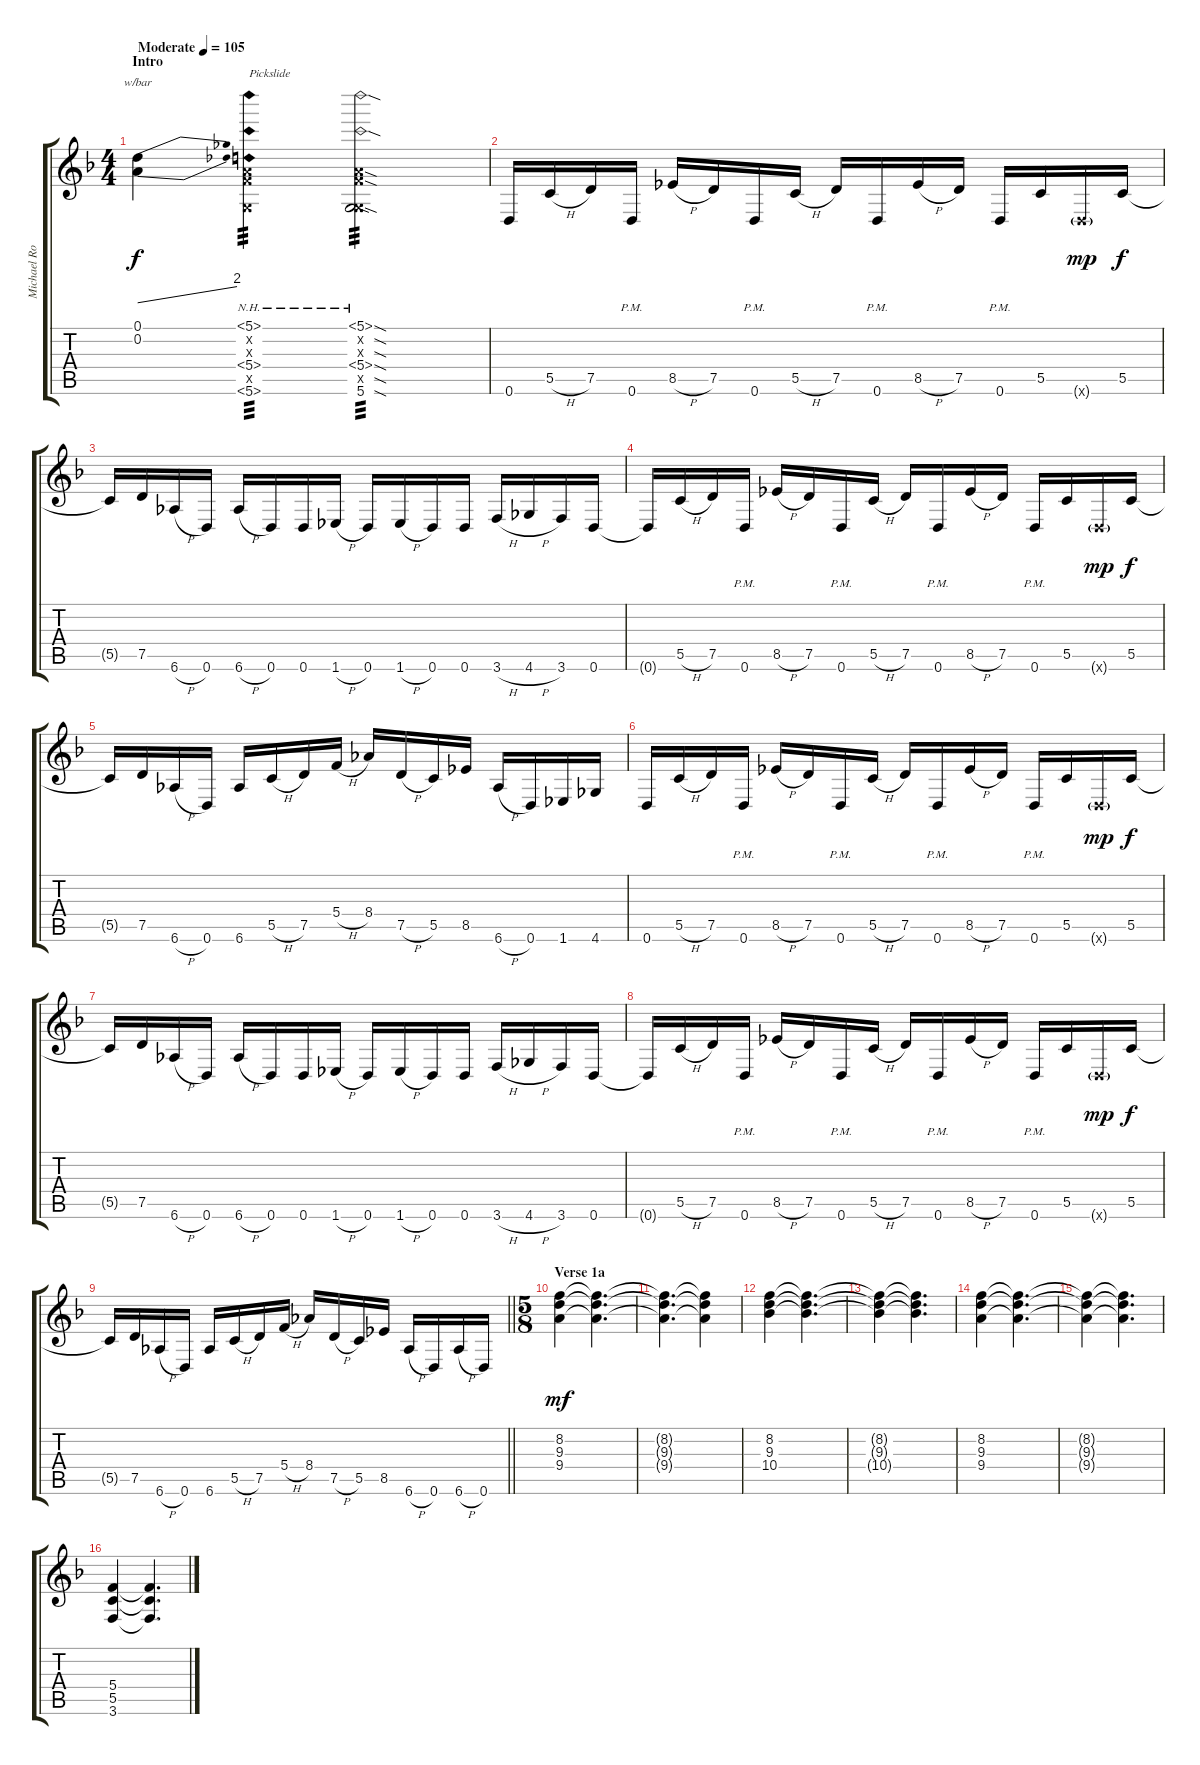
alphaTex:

\track ("Michael Romeo Gtr. R" "Michael Ro") {instrument distortionguitar}
\staff {score tabs}
\tuning (D4 A3 F3 C3 G2 D2) {hide}
\ts (4 4)
\section ("" "Intro")
\tempo (105 "Moderate")
\clef g2
\ks dminor
(0.1 0.2).4{tbe (dive default 0 0 60 8) dy f instrument distortionguitar} (5.1{nh} 0.2{x} 0.3{x} 5.4{nh} 0.5{x} 5.6{nh}).4{txt "Pickslide" tp 3} (5.1{nh sod} 0.2{sod x} 0.3{sod x} 5.4{nh sod} 0.5{sod x} 5.6{sod}).2{tp 3} |
0.6.16 5.5{h}.16 7.5.16 0.6{pm}.16 8.5{h}.16 7.5.16 0.6{pm}.16 5.5{h}.16 7.5.16 0.6{pm}.16 8.5{h}.16 7.5.16 0.6{pm}.16 5.5.16 0.6{g x}.16{dy mp} 5.5.16{dy f} |
5.5{t}.16 7.5.16 6.6{h}.16 0.6.16 6.6{h}.16 0.6.16 0.6.16 1.6{h}.16 0.6.16 1.6{h}.16 0.6.16 0.6.16 3.6{h}.16 4.6{h}.16 3.6.16 0.6.16 |
0.6{t}.16 5.5{h}.16 7.5.16 0.6{pm}.16 8.5{h}.16 7.5.16 0.6{pm}.16 5.5{h}.16 7.5.16 0.6{pm}.16 8.5{h}.16 7.5.16 0.6{pm}.16 5.5.16 0.6{g x}.16{dy mp} 5.5.16{dy f} |
5.5{t}.16 7.5.16 6.6{h}.16 0.6.16 6.6.16 5.5{h}.16 7.5.16 5.4{h}.16 8.4.16 7.5{h}.16 5.5.16 8.5.16 6.6{h}.16 0.6.16 1.6.16 4.6.16 |
0.6.16 5.5{h}.16 7.5.16 0.6{pm}.16 8.5{h}.16 7.5.16 0.6{pm}.16 5.5{h}.16 7.5.16 0.6{pm}.16 8.5{h}.16 7.5.16 0.6{pm}.16 5.5.16 0.6{g x}.16{dy mp} 5.5.16{dy f} |
5.5{t}.16 7.5.16 6.6{h}.16 0.6.16 6.6{h}.16 0.6.16 0.6.16 1.6{h}.16 0.6.16 1.6{h}.16 0.6.16 0.6.16 3.6{h}.16 4.6{h}.16 3.6.16 0.6.16 |
0.6{t}.16 5.5{h}.16 7.5.16 0.6{pm}.16 8.5{h}.16 7.5.16 0.6{pm}.16 5.5{h}.16 7.5.16 0.6{pm}.16 8.5{h}.16 7.5.16 0.6{pm}.16 5.5.16 0.6{g x}.16{dy mp} 5.5.16{dy f} |
\barLineRight lightlight
5.5{t}.16 7.5.16 6.6{h}.16 0.6.16 6.6.16 5.5{h}.16 7.5.16 5.4{h}.16 8.4.16 7.5{h}.16 5.5.16 8.5.16 6.6{h}.16 0.6.16 6.6{h}.16 0.6.16 |
\ts (5 8)
\section ("" "Verse 1a")
(8.2 9.3 9.4).4{dy mf volume 13} (8.2{t} 9.3{t} 9.4{t}).4{d} |
(8.2{t} 9.3{t} 9.4{t}).4{d} (8.2{t} 9.3{t} 9.4{t}).4 |
(8.2 9.3 10.4).4 (8.2{t} 9.3{t} 10.4{t}).4{d} |
(8.2{t} 9.3{t} 10.4{t}).4 (8.2{t} 9.3{t} 10.4{t}).4{d} |
(8.2 9.3 9.4).4 (8.2{t} 9.3{t} 9.4{t}).4{d} |
(8.2{t} 9.3{t} 9.4{t}).4 (8.2{t} 9.3{t} 9.4{t}).4{d} |
(5.4 5.5 3.6).4 (5.4{t} 5.5{t} 3.6{t}).4{d}
